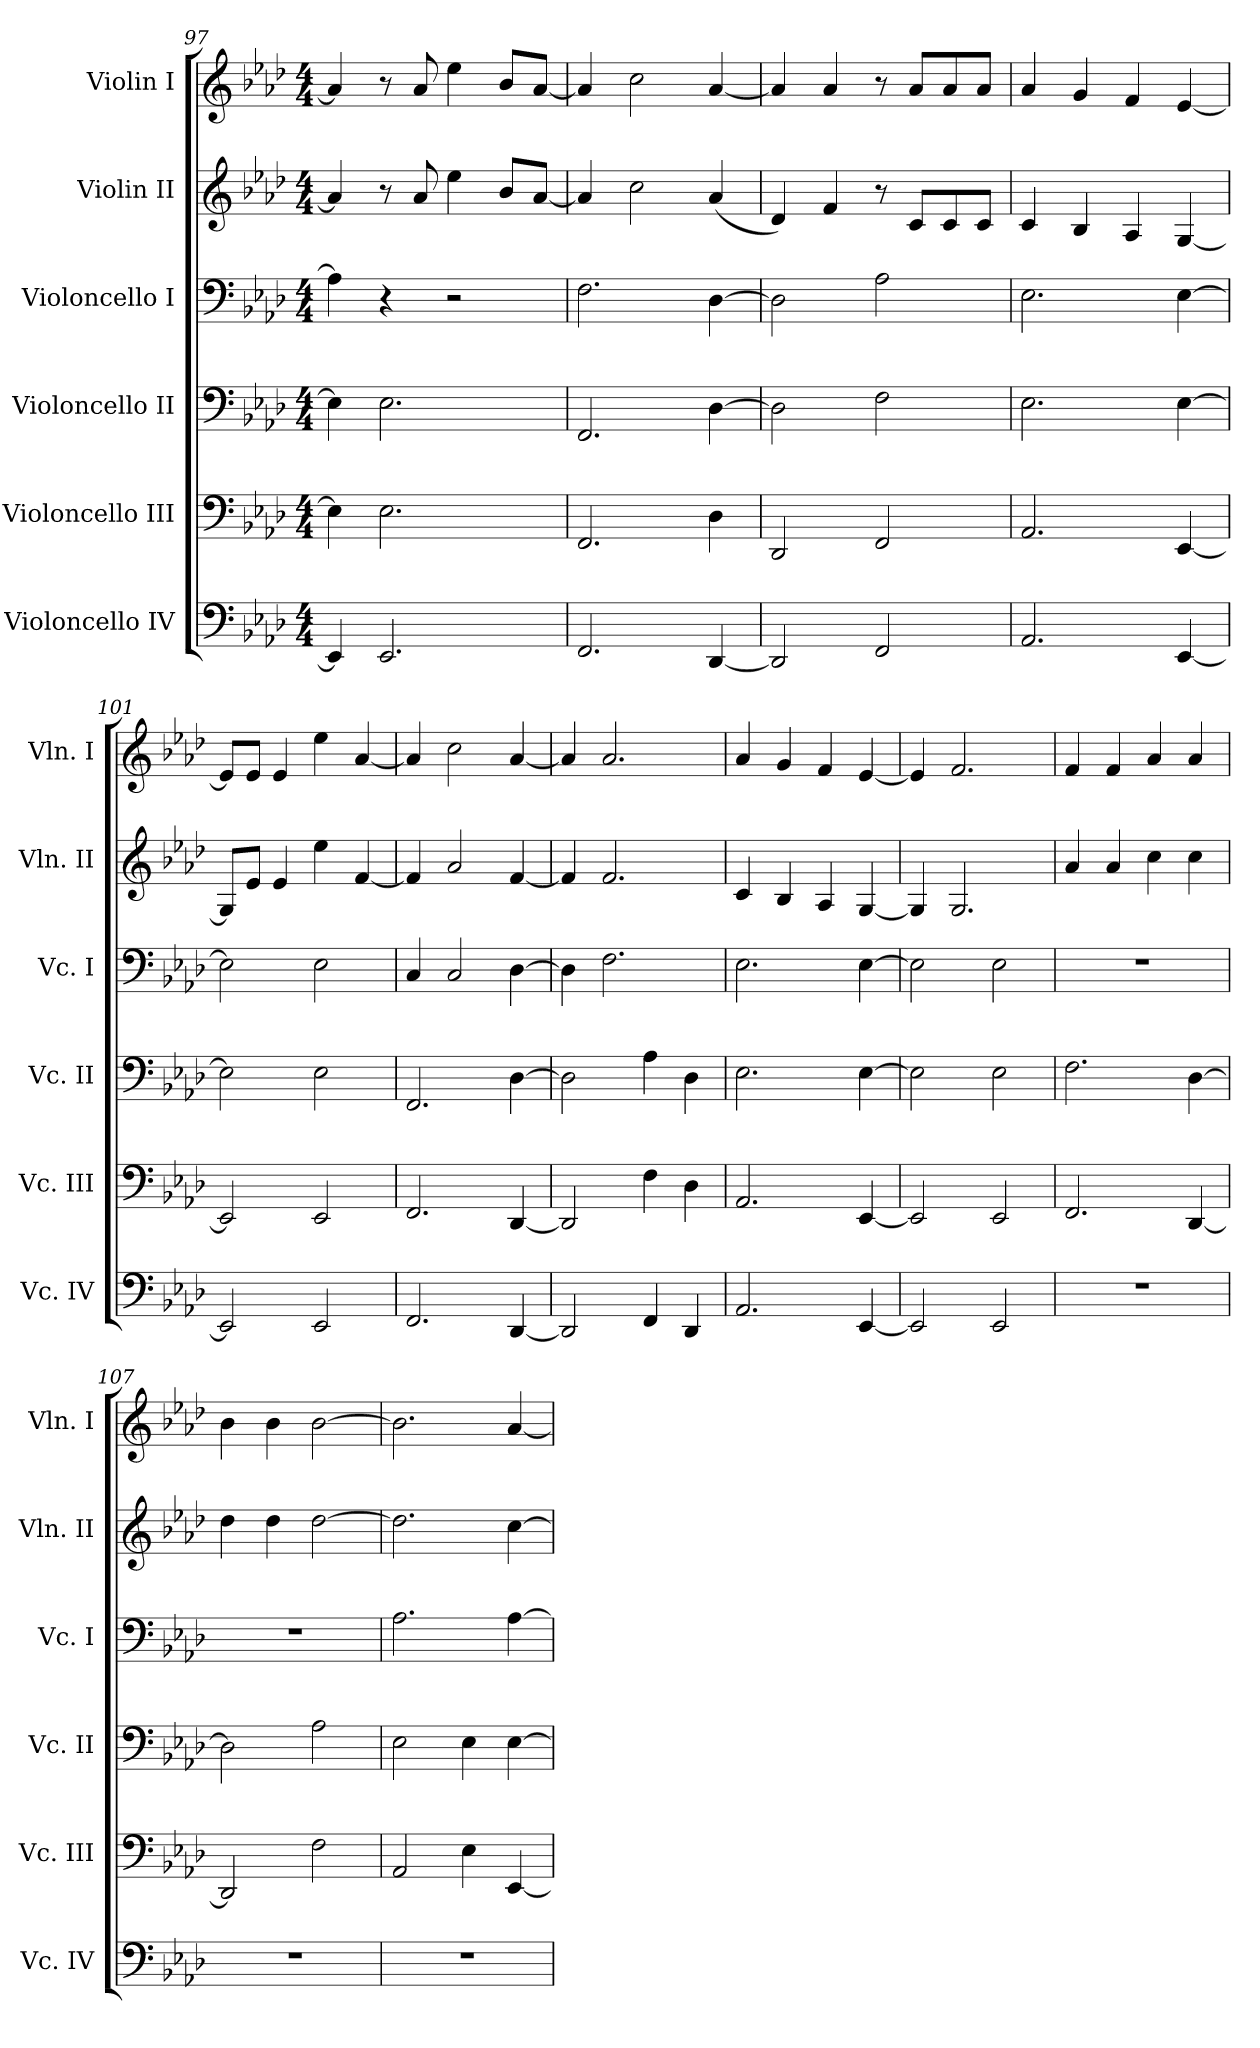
**kern	**kern	**kern	**kern	**kern	**kern
*part6	*part5	*part4	*part3	*part2	*part1
*staff6	*staff5	*staff4	*staff3	*staff2	*staff1
*I"Violoncello IV	*I"Violoncello III	*I"Violoncello II	*I"Violoncello I	*I"Violin II	*I"Violin I
*I'Vc. IV	*I'Vc. III	*I'Vc. II	*I'Vc. I	*I'Vln. II	*I'Vln. I
*clefF4	*clefF4	*clefF4	*clefF4	*clefG2	*clefG2
*k[b-e-a-d-]	*k[b-e-a-d-]	*k[b-e-a-d-]	*k[b-e-a-d-]	*k[b-e-a-d-]	*k[b-e-a-d-]
*A-:	*A-:	*A-:	*	*A-:	*A-:
*M4/4	*M4/4	*M4/4	*M4/4	*M4/4	*M4/4
=97	=97	=97	=97	=97	=97
4EE-/]	4E-\]	4E-\]	4A-\]	4a-/]	4a-/]
2.EE-/	2.E-\	2.E-\	4r	8r	8r
.	.	.	.	8a-/	8a-/
.	.	.	2r	4ee-\	4ee-\
.	.	.	.	8b-/L	8b-/L
.	.	.	.	[8a-/J	[8a-/J
=98	=98	=98	=98	=98	=98
2.FF/	2.FF/	2.FF/	2.F\	4a-/]	4a-/]
.	.	.	.	2cc\	2cc\
[4DD-/	4D-\	[4D-\	[4D-\	(4a-/	[4a-/
!!LO:PB:g=z
=99	=99	=99	=99	=99	=99
2DD-/]	2DD-/	2D-\]	2D-\]	4d-/)	4a-/]
.	.	.	.	4f/	4a-/
2FF/	2FF/	2F\	2A-\	8r	8r
.	.	.	.	8c/L	8a-/L
.	.	.	.	8c/	8a-/
.	.	.	.	8c/J	8a-/J
=100	=100	=100	=100	=100	=100
2.AA-/	2.AA-/	2.E-\	2.E-\	4c/	4a-/
.	.	.	.	4B-/	4g/
.	.	.	.	4A-/	4f/
[4EE-/	[4EE-/	[4E-\	[4E-\	[4G/	[4e-/
=101	=101	=101	=101	=101	=101
2EE-/]	2EE-/]	2E-\]	2E-\]	8G/L]	8e-/L]
.	.	.	.	8e-/J	8e-/J
.	.	.	.	4e-/	4e-/
2EE-/	2EE-/	2E-\	2E-\	4ee-\	4ee-\
.	.	.	.	[4f/	[4a-/
=102	=102	=102	=102	=102	=102
2.FF/	2.FF/	2.FF/	4C/	4f/]	4a-/]
.	.	.	2C/	2a-/	2cc\
[4DD-/	[4DD-/	[4D-\	[4D-\	[4f/	[4a-/
=103	=103	=103	=103	=103	=103
2DD-/]	2DD-/]	2D-\]	4D-\]	4f/]	4a-/]
.	.	.	2.F\	2.f/	2.a-/
4FF/	4F\	4A-\	.	.	.
4DD-/	4D-\	4D-\	.	.	.
!!LO:LB:g=z
=104	=104	=104	=104	=104	=104
2.AA-/	2.AA-/	2.E-\	2.E-\	4c/	4a-/
.	.	.	.	4B-/	4g/
.	.	.	.	4A-/	4f/
[4EE-/	[4EE-/	[4E-\	[4E-\	[4G/	[4e-/
=105	=105	=105	=105	=105	=105
2EE-/]	2EE-/]	2E-\]	2E-\]	4G/]	4e-/]
.	.	.	.	2.G/	2.f/
2EE-/	2EE-/	2E-\	2E-\	.	.
=106	=106	=106	=106	=106	=106
1r	2.FF/	2.F\	1r	4a-/	4f/
.	.	.	.	4a-/	4f/
.	.	.	.	4cc\	4a-/
.	[4DD-/	[4D-\	.	4cc\	4a-/
=107	=107	=107	=107	=107	=107
1r	2DD-/]	2D-\]	1r	4dd-\	4b-\
.	.	.	.	4dd-\	4b-\
.	2F\	2A-\	.	[2dd-\	[2b-\
=108	=108	=108	=108	=108	=108
1r	2AA-/	2E-\	2.A-\	2.dd-\]	2.b-\]
.	4E-\	4E-\	.	.	.
.	[4EE-/	[4E-\	[4A-\	[4cc\	[4a-/
=	=	=	=	=	=
*-	*-	*-	*-	*-	*-
